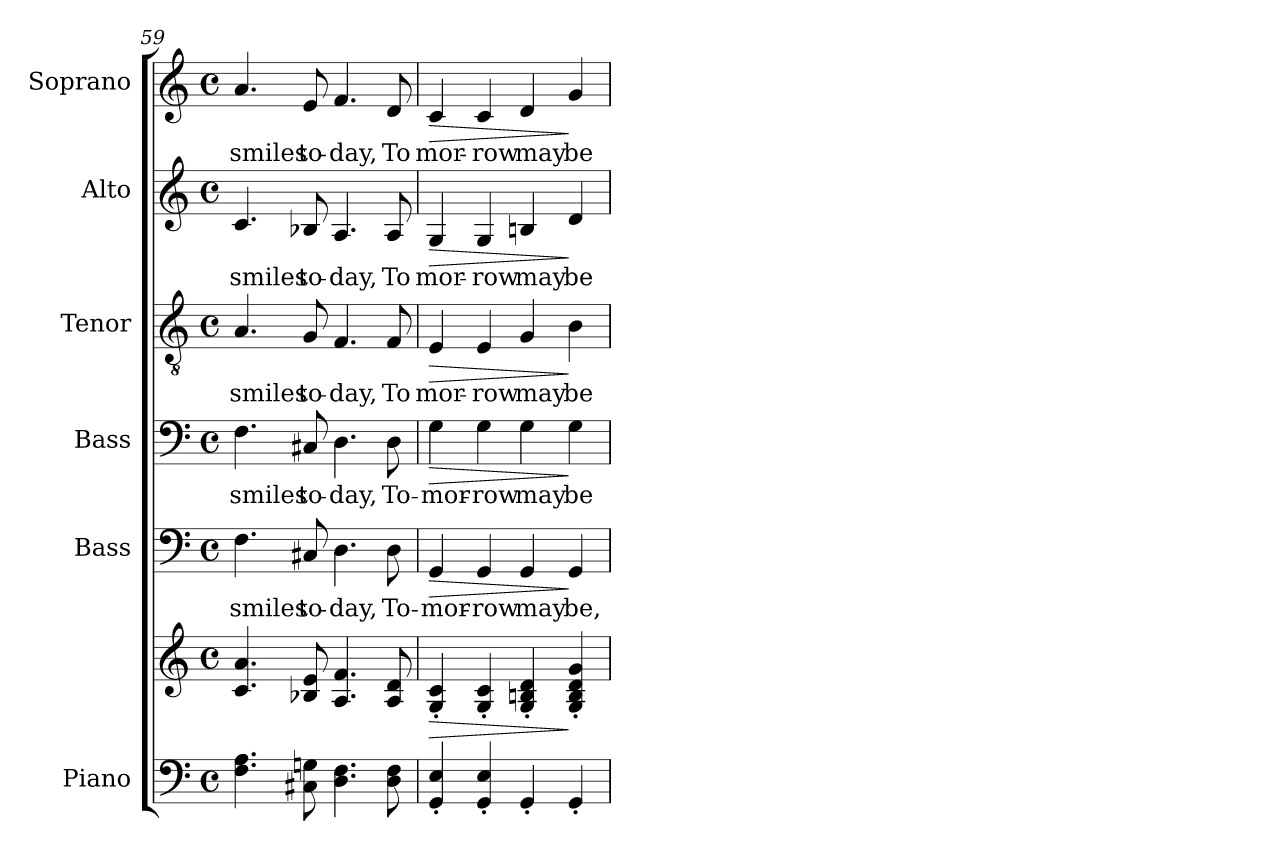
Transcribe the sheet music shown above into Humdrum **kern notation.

**kern	**kern	**dynam	**kern	**text	**dynam	**kern	**text	**dynam	**kern	**text	**dynam	**kern	**text	**dynam	**kern	**text	**dynam
*part6	*part6	*part6	*part5	*part5	*part5	*part4	*part4	*part4	*part3	*part3	*part3	*part2	*part2	*part2	*part1	*part1	*part1
*staff7	*staff6	*staff6/7	*staff5	*staff5	*staff5	*staff4	*staff4	*staff4	*staff3	*staff3	*staff3	*staff2	*staff2	*staff2	*staff1	*staff1	*staff1
*I"Piano	*	*	*I"Bass	*	*	*I"Bass	*	*	*I"Tenor	*	*	*I"Alto	*	*	*I"Soprano	*	*
*I'Pno.	*	*	*I'B.	*	*	*I'B.	*	*	*I'T.	*	*	*I'A.	*	*	*I'S.	*	*
*clefF4	*clefG2	*	*clefF4	*	*	*clefF4	*	*	*clefGv2	*	*	*clefG2	*	*	*clefG2	*	*
*	*	*	*	*	*	*	*	*	*ITrd7c12	*	*	*	*	*	*	*	*
*k[]	*k[]	*	*k[]	*	*	*k[]	*	*	*k[]	*	*	*k[]	*	*	*k[]	*	*
*C:	*C:	*	*C:	*	*	*C:	*	*	*C:	*	*	*C:	*	*	*C:	*	*
*M4/4	*M4/4	*	*M4/4	*	*	*M4/4	*	*	*M4/4	*	*	*M4/4	*	*	*M4/4	*	*
*met(c)	*met(c)	*	*met(c)	*	*	*met(c)	*	*	*met(c)	*	*	*met(c)	*	*	*met(c)	*	*
=59	=59	=59	=59	=59	=59	=59	=59	=59	=59	=59	=59	=59	=59	=59	=59	=59	=59
!	!	!	!	!LO:LY:b:color=#000000	!	!	!	!	!	!	!	!	!	!	!	!	!
!	!	!	!	!	!	!	!LO:LY:b:color=#000000	!	!	!	!	!	!	!	!	!	!
!	!	!	!	!	!	!	!	!	!	!LO:LY:b:color=#000000	!	!	!	!	!	!	!
!	!	!	!	!	!	!	!	!	!	!	!	!	!LO:LY:b:color=#000000	!	!	!	!
!	!	!	!	!	!	!	!	!	!	!	!	!	!	!	!	!LO:LY:b:color=#000000	!
4.Fi\ 4.Ai	4.ci/ 4.ai	.	4.Fi\	smiles	.	4.Fi\	smiles	.	4.AAi/	smiles	.	4.ci/	smiles	.	4.ai/	smiles	.
!	!	!	!	!LO:LY:b:color=#000000	!	!	!	!	!	!	!	!	!	!	!	!	!
!	!	!	!	!	!	!	!LO:LY:b:color=#000000	!	!	!	!	!	!	!	!	!	!
!	!	!	!	!	!	!	!	!	!	!LO:LY:b:color=#000000	!	!	!	!	!	!	!
!	!	!	!	!	!	!	!	!	!	!	!	!	!LO:LY:b:color=#000000	!	!	!	!
!	!	!	!	!	!	!	!	!	!	!	!	!	!	!	!	!LO:LY:b:color=#000000	!
8C#Xi\ 8Gni	8B-Xi/ 8ei	.	8C#Xi/	to-	.	8C#Xi/	to-	.	8GGi/	to-	.	8B-Xi/	to-	.	8ei/	to-	.
!	!	!	!	!LO:LY:b:color=#000000	!	!	!	!	!	!	!	!	!	!	!	!	!
!	!	!	!	!	!	!	!LO:LY:b:color=#000000	!	!	!	!	!	!	!	!	!	!
!	!	!	!	!	!	!	!	!	!	!LO:LY:b:color=#000000	!	!	!	!	!	!	!
!	!	!	!	!	!	!	!	!	!	!	!	!	!LO:LY:b:color=#000000	!	!	!	!
!	!	!	!	!	!	!	!	!	!	!	!	!	!	!	!	!LO:LY:b:color=#000000	!
4.Di\ 4.Fi	4.Ai/ 4.fi	.	4.Di\	-day,	.	4.Di\	-day,	.	4.FFi/	-day,	.	4.Ai/	-day,	.	4.fi/	-day,	.
!	!	!	!	!LO:LY:b:color=#000000	!	!	!	!	!	!	!	!	!	!	!	!	!
!	!	!	!	!	!	!	!LO:LY:b:color=#000000	!	!	!	!	!	!	!	!	!	!
!	!	!	!	!	!	!	!	!	!	!LO:LY:b:color=#000000	!	!	!	!	!	!	!
!	!	!	!	!	!	!	!	!	!	!	!	!	!LO:LY:b:color=#000000	!	!	!	!
!	!	!	!	!	!	!	!	!	!	!	!	!	!	!	!	!LO:LY:b:color=#000000	!
8Di\ 8Fi	8Ai/ 8di	.	8Di\	To-	.	8Di\	To-	.	8FFi/	To	.	8Ai/	To	.	8di/	To	.
!!LO:PB:g=z
=60	=60	=60	=60	=60	=60	=60	=60	=60	=60	=60	=60	=60	=60	=60	=60	=60	=60
!	!	!LO:HP:b	!	!	!	!	!	!	!	!	!	!	!	!	!	!	!
!	!	!	!	!LO:LY:b:color=#000000	!LO:HP:b	!	!	!	!	!	!	!	!	!	!	!	!
!	!	!	!	!	!	!	!LO:LY:b:color=#000000	!LO:HP:b	!	!	!	!	!	!	!	!	!
!	!	!	!	!	!	!	!	!	!	!LO:LY:b:color=#000000	!LO:HP:b	!	!	!	!	!	!
!	!	!	!	!	!	!	!	!	!	!	!	!	!LO:LY:b:color=#000000	!LO:HP:b	!	!	!
!	!	!	!	!	!	!	!	!	!	!	!	!	!	!	!	!LO:LY:b:color=#000000	!LO:HP:b
4GGi/' 4Ei'	4Gi/' 4ci'	>	4GGi/	-mor-	>	4Gi\	-mor-	>	4EEi/	mor-	>	4Gi/	mor-	>	4ci/	mor-	>
!	!	!	!	!LO:LY:b:color=#000000	!	!	!	!	!	!	!	!	!	!	!	!	!
!	!	!	!	!	!	!	!LO:LY:b:color=#000000	!	!	!	!	!	!	!	!	!	!
!	!	!	!	!	!	!	!	!	!	!LO:LY:b:color=#000000	!	!	!	!	!	!	!
!	!	!	!	!	!	!	!	!	!	!	!	!	!LO:LY:b:color=#000000	!	!	!	!
!	!	!	!	!	!	!	!	!	!	!	!	!	!	!	!	!LO:LY:b:color=#000000	!
4GGi/' 4Ei'	4Gi/' 4ci'	.	4GGi/	-row	.	4Gi\	-row	.	4EEi/	-row	.	4Gi/	-row	.	4ci/	-row	.
!	!	!	!	!LO:LY:b:color=#000000	!	!	!	!	!	!	!	!	!	!	!	!	!
!	!	!	!	!	!	!	!LO:LY:b:color=#000000	!	!	!	!	!	!	!	!	!	!
!	!	!	!	!	!	!	!	!	!	!LO:LY:b:color=#000000	!	!	!	!	!	!	!
!	!	!	!	!	!	!	!	!	!	!	!	!	!LO:LY:b:color=#000000	!	!	!	!
!	!	!	!	!	!	!	!	!	!	!	!	!	!	!	!	!LO:LY:b:color=#000000	!
4GG'i/	4Gi/' 4Bni' 4di'	.	4GGi/	may	.	4Gi\	may	.	4GGi/	may	.	4Bni/	may	.	4di/	may	.
!	!	!	!	!LO:LY:b:color=#000000	!	!	!	!	!	!	!	!	!	!	!	!	!
!	!	!	!	!	!	!	!LO:LY:b:color=#000000	!	!	!	!	!	!	!	!	!	!
!	!	!	!	!	!	!	!	!	!	!LO:LY:b:color=#000000	!	!	!	!	!	!	!
!	!	!	!	!	!	!	!	!	!	!	!	!	!LO:LY:b:color=#000000	!	!	!	!
!	!	!	!	!	!	!	!	!	!	!	!	!	!	!	!	!LO:LY:b:color=#000000	!
4GG'i/	4Gi/' 4Bi' 4di' 4gi'	]	4GGi/	be,	]	4Gi\	be	]	4BBi\	be	]	4di/	be	]	4gi/	be	]
=	=	=	=	=	=	=	=	=	=	=	=	=	=	=	=	=	=
*-	*-	*-	*-	*-	*-	*-	*-	*-	*-	*-	*-	*-	*-	*-	*-	*-	*-
